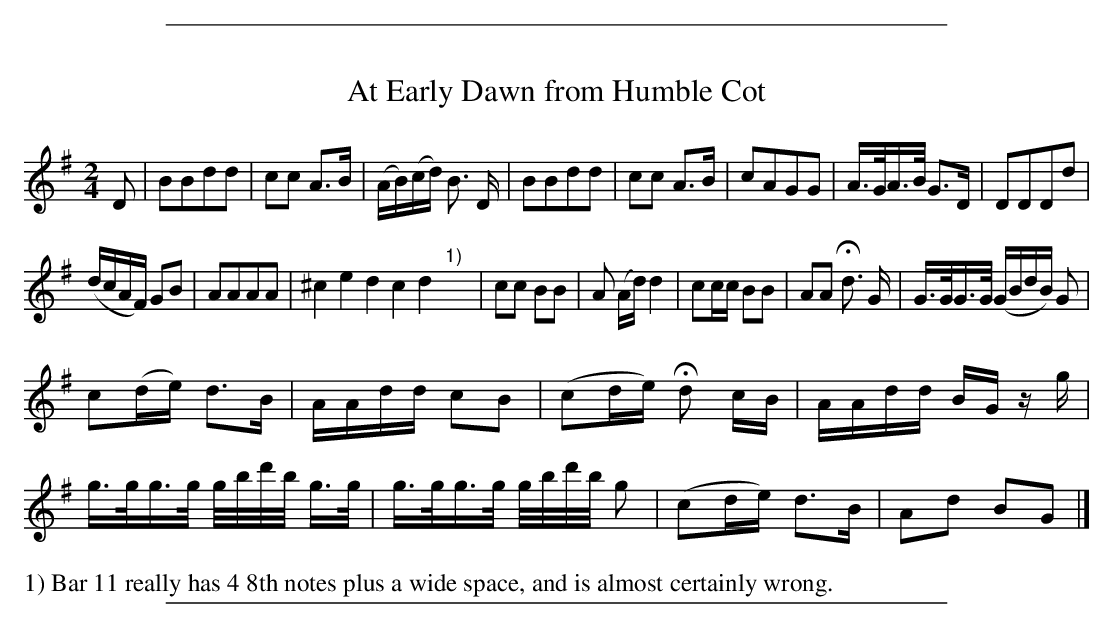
X:1
T: At Early Dawn from Humble Cot
M: 2/4
L: 1/16
K: G
D2 |\
B2B2d2d2 | c2c2 A3B | (AB)(cd) B3 D |\
B2B2d2d2 | c2c2 A3B | c2A2G2G2 | A>GA>B G3D |\
D2D2D2d2 |
(dcAF) G2B2 | A2A2A2A2 | ^c4 e4 d4 c4 d4 "^1)"x8 | c2c2 B2B2 | A2 (Ad) d4 |\
c2cc B2B2 | A2A2 Hd3 G | G>GG>G (GBdB) G2 |
c2(de) d3B | AAdd c2B2 | (c2de) Hd2 cB | AAdd BG zg |\
g>gg>g g/b/d'/b/ g>g | g>gg>g g/b/d'/b/ g2 | (c2de) d3B | A2d2 B2G2 |]
